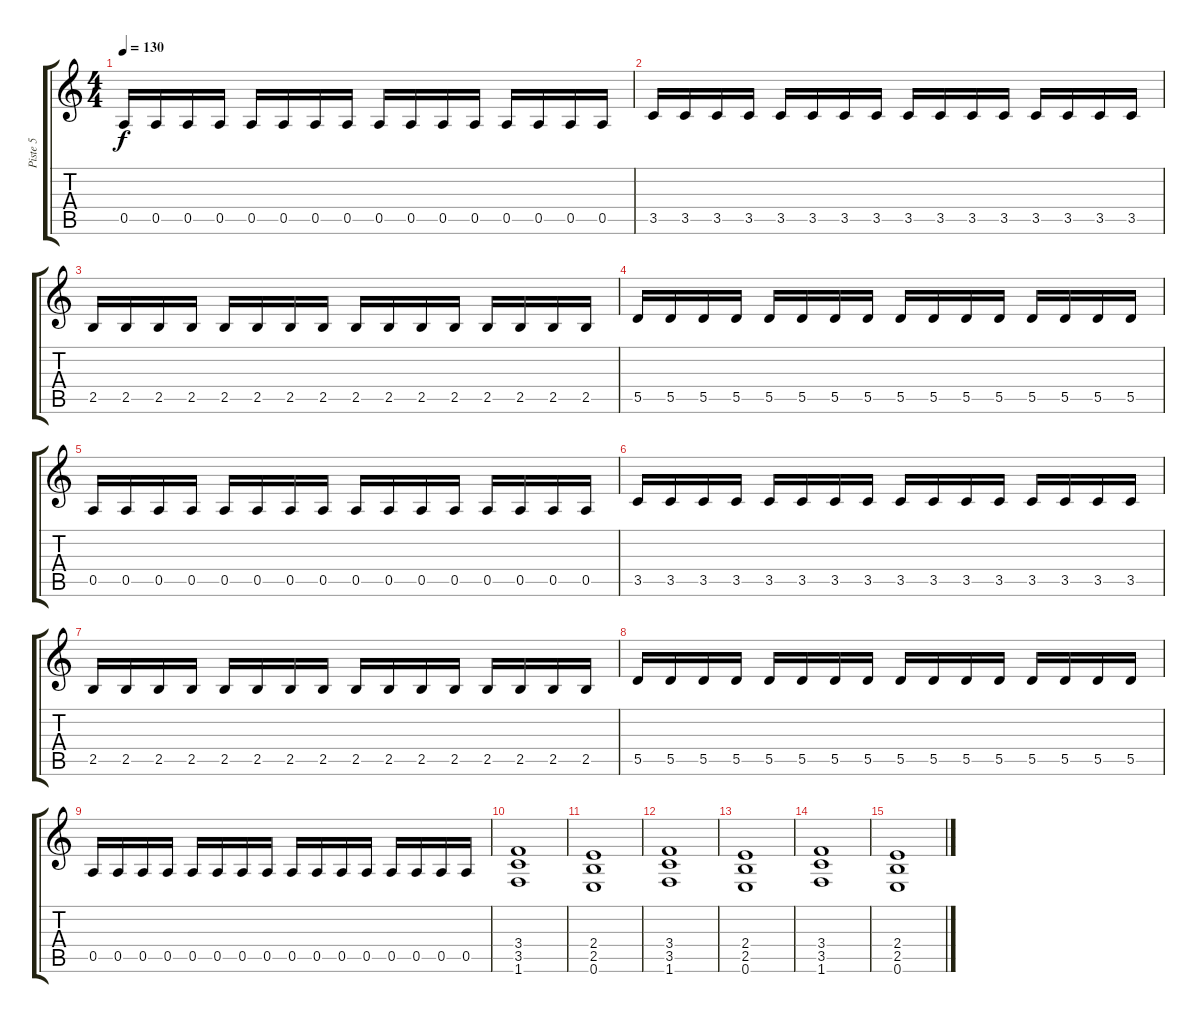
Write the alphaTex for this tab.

\track ("Piste 5" "Piste 5") {instrument distortionguitar}
\staff {score tabs}
\tuning (E4 B3 G3 D3 A2 E2) {hide}
\ts (4 4)
\tempo 130
\clef g2
\ks c
0.5.16{dy f} 0.5.16 0.5.16 0.5.16 0.5.16 0.5.16 0.5.16 0.5.16 0.5.16 0.5.16 0.5.16 0.5.16 0.5.16 0.5.16 0.5.16 0.5.16 |
3.5.16 3.5.16 3.5.16 3.5.16 3.5.16 3.5.16 3.5.16 3.5.16 3.5.16 3.5.16 3.5.16 3.5.16 3.5.16 3.5.16 3.5.16 3.5.16 |
2.5.16 2.5.16 2.5.16 2.5.16 2.5.16 2.5.16 2.5.16 2.5.16 2.5.16 2.5.16 2.5.16 2.5.16 2.5.16 2.5.16 2.5.16 2.5.16 |
5.5.16 5.5.16 5.5.16 5.5.16 5.5.16 5.5.16 5.5.16 5.5.16 5.5.16 5.5.16 5.5.16 5.5.16 5.5.16 5.5.16 5.5.16 5.5.16 |
0.5.16 0.5.16 0.5.16 0.5.16 0.5.16 0.5.16 0.5.16 0.5.16 0.5.16 0.5.16 0.5.16 0.5.16 0.5.16 0.5.16 0.5.16 0.5.16 |
3.5.16 3.5.16 3.5.16 3.5.16 3.5.16 3.5.16 3.5.16 3.5.16 3.5.16 3.5.16 3.5.16 3.5.16 3.5.16 3.5.16 3.5.16 3.5.16 |
2.5.16 2.5.16 2.5.16 2.5.16 2.5.16 2.5.16 2.5.16 2.5.16 2.5.16 2.5.16 2.5.16 2.5.16 2.5.16 2.5.16 2.5.16 2.5.16 |
5.5.16 5.5.16 5.5.16 5.5.16 5.5.16 5.5.16 5.5.16 5.5.16 5.5.16 5.5.16 5.5.16 5.5.16 5.5.16 5.5.16 5.5.16 5.5.16 |
0.5.16 0.5.16 0.5.16 0.5.16 0.5.16 0.5.16 0.5.16 0.5.16 0.5.16 0.5.16 0.5.16 0.5.16 0.5.16 0.5.16 0.5.16 0.5.16 |
(3.4 3.5 1.6).1 |
(2.4 2.5 0.6).1 |
(3.4 3.5 1.6).1 |
(2.4 2.5 0.6).1 |
(3.4 3.5 1.6).1 |
(2.4 2.5 0.6).1
